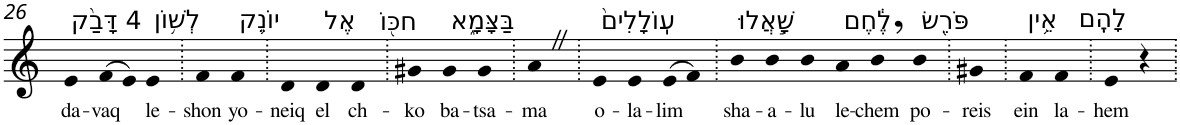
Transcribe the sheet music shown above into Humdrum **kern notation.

**kern	**text
*part1	*part1
*staff1	*staff1
*I"Piano	*
*I'Pno	*
!!LO:PB:g=z
*clefG2	*
*k[]	*
=26	=26
!LO:TX:a:t=4 דָּבַ֨ק	!
!	!LO:LY:b
4e	da-
!	!LO:LY:b
(>8f	-vaq
8e)	.
!LO:TX:a:t=לְשׁ֥וֹן	!
!	!LO:LY:b
4e	le-
=27.	=27.
!	!LO:LY:b
4f	-shon
!LO:TX:a:t=יוֹנֵ֛ק	!
!	!LO:LY:b
4f	yo-
=28.	=28.
!	!LO:LY:b
4d	-neiq
!LO:TX:a:t=אֶל	!
!	!LO:LY:b
4d	el
!LO:TX:a:t=חכּ֖וֹ	!
!	!LO:LY:b
4d	ch-
=29.	=29.
!	!LO:LY:b
4g#X	-ko
!LO:TX:a:t=בַּצָּמָ֑א	!
!	!LO:LY:b
4g#	ba-
!	!LO:LY:b
4g#	-tsa-
=30.	=30.
!	!LO:LY:b
4aZ	-ma
=31.	=31.
!LO:TX:a:t=עֽוֹלָלִים֙	!
!	!LO:LY:b
4e	o-
!	!LO:LY:b
4e	-la-
!	!LO:LY:b
(>8e	-lim
8f)	.
=32.	=32.
!LO:TX:a:t=שָׁ֣אֲלוּ	!
!	!LO:LY:b
4b	sha-
!	!LO:LY:b
4b	-a-
!	!LO:LY:b
4b	-lu
!LO:TX:a:t=לֶ֔חֶם	!
!	!LO:LY:b
4a	le-
!	!LO:LY:b
4b,	-chem
!LO:TX:a:t=פֹּרֵ֖שׂ	!
!	!LO:LY:b
4b	po-
=33.	=33.
!	!LO:LY:b
4g#X	-reis
=34.	=34.
!LO:TX:a:t=אֵ֥ין	!
!	!LO:LY:b
4f	ein
!LO:TX:a:t=לָהֶֽם	!
!	!LO:LY:b
4f	la-
=35.	=35.
!	!LO:LY:b
4e	-hem
4r	.
=.	=.
*-	*-
